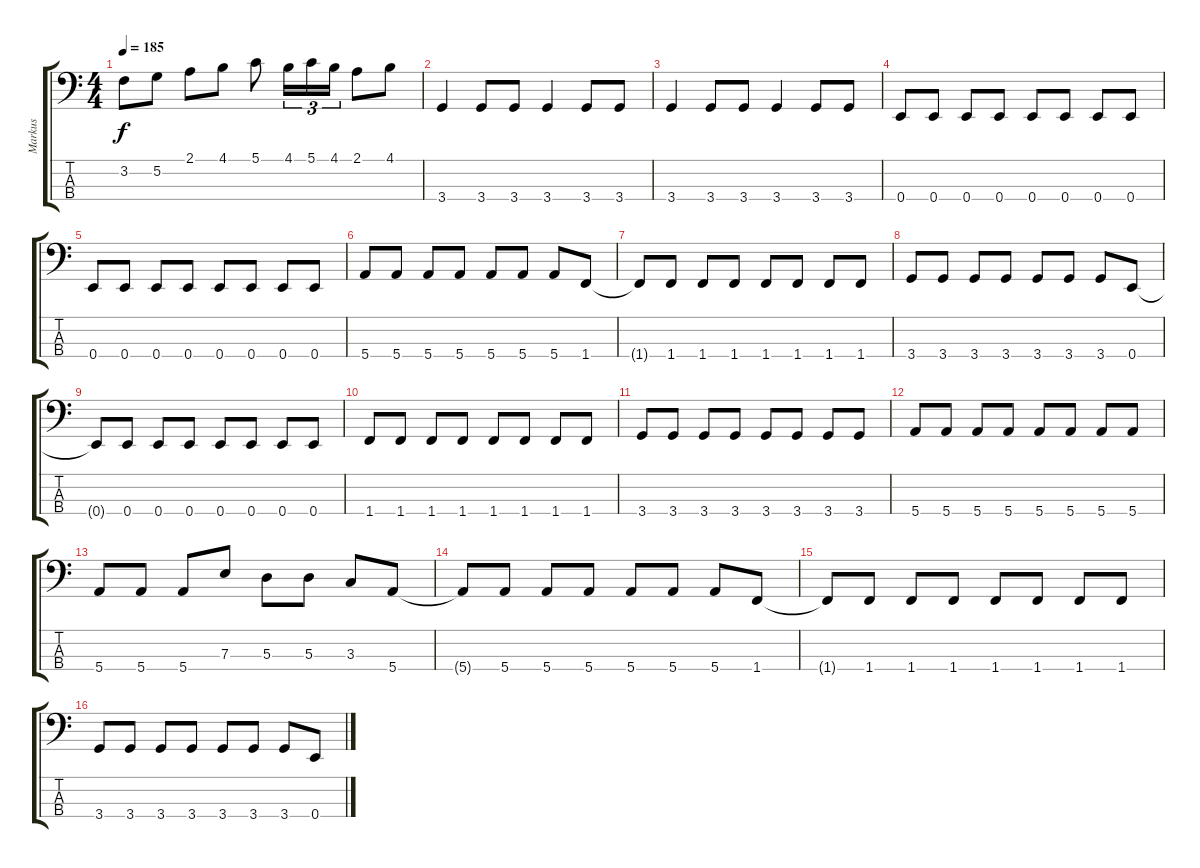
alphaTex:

\track ("Markus" "Markus") {instrument slapbass2}
\staff {score tabs}
\tuning (G2 D2 A1 E1) {hide}
\ts (4 4)
\tempo 185
\clef f4
\ks c
3.2.8{dy f} 5.2.8 2.1.8 4.1.8 5.1.8 4.1.16{tu (3 2)} 5.1.16{tu (3 2)} 4.1.16{tu (3 2)} 2.1.8 4.1.8 |
3.4.4 3.4.8 3.4.8 3.4.4 3.4.8 3.4.8 |
3.4.4 3.4.8 3.4.8 3.4.4 3.4.8 3.4.8 |
0.4.8 0.4.8 0.4.8 0.4.8 0.4.8 0.4.8 0.4.8 0.4.8 |
0.4.8 0.4.8 0.4.8 0.4.8 0.4.8 0.4.8 0.4.8 0.4.8 |
5.4.8 5.4.8 5.4.8 5.4.8 5.4.8 5.4.8 5.4.8 1.4.8 |
1.4{t}.8 1.4.8 1.4.8 1.4.8 1.4.8 1.4.8 1.4.8 1.4.8 |
3.4.8 3.4.8 3.4.8 3.4.8 3.4.8 3.4.8 3.4.8 0.4.8 |
0.4{t}.8 0.4.8 0.4.8 0.4.8 0.4.8 0.4.8 0.4.8 0.4.8 |
1.4.8 1.4.8 1.4.8 1.4.8 1.4.8 1.4.8 1.4.8 1.4.8 |
3.4.8 3.4.8 3.4.8 3.4.8 3.4.8 3.4.8 3.4.8 3.4.8 |
5.4.8 5.4.8 5.4.8 5.4.8 5.4.8 5.4.8 5.4.8 5.4.8 |
5.4.8 5.4.8 5.4.8 7.3.8 5.3.8 5.3.8 3.3.8 5.4.8 |
5.4{t}.8 5.4.8 5.4.8 5.4.8 5.4.8 5.4.8 5.4.8 1.4.8 |
1.4{t}.8 1.4.8 1.4.8 1.4.8 1.4.8 1.4.8 1.4.8 1.4.8 |
3.4.8 3.4.8 3.4.8 3.4.8 3.4.8 3.4.8 3.4.8 0.4.8
